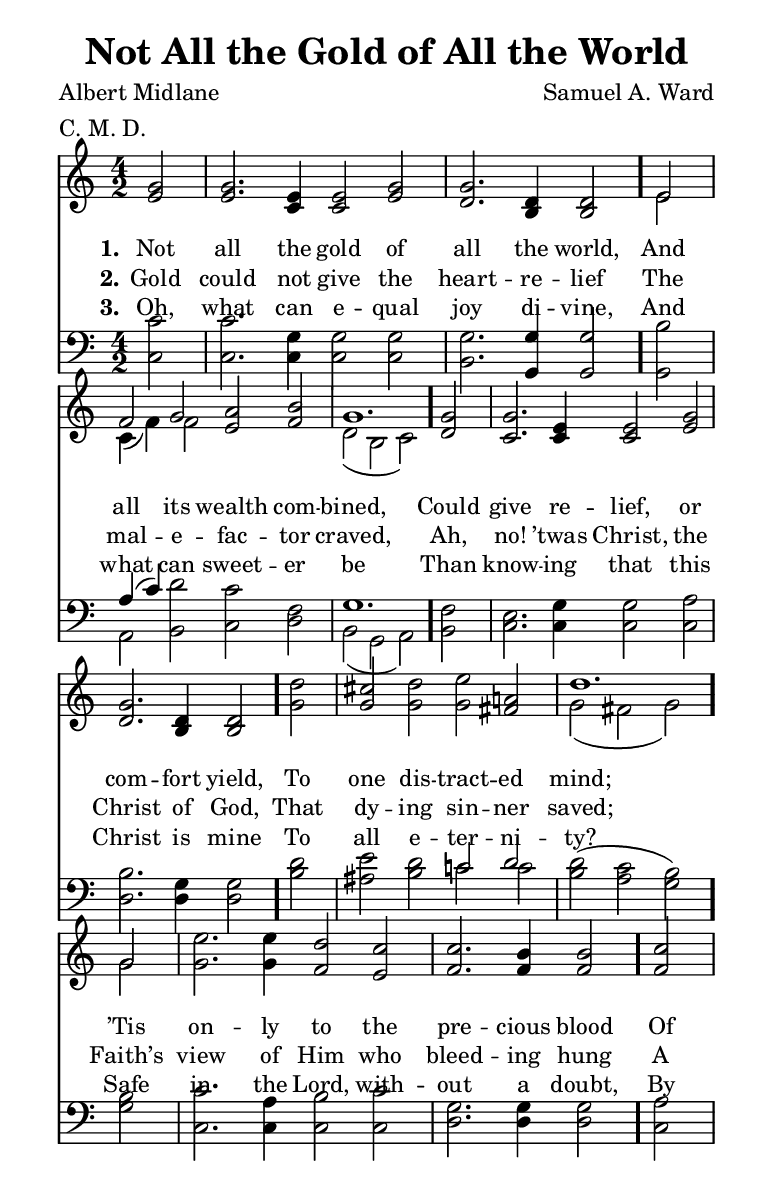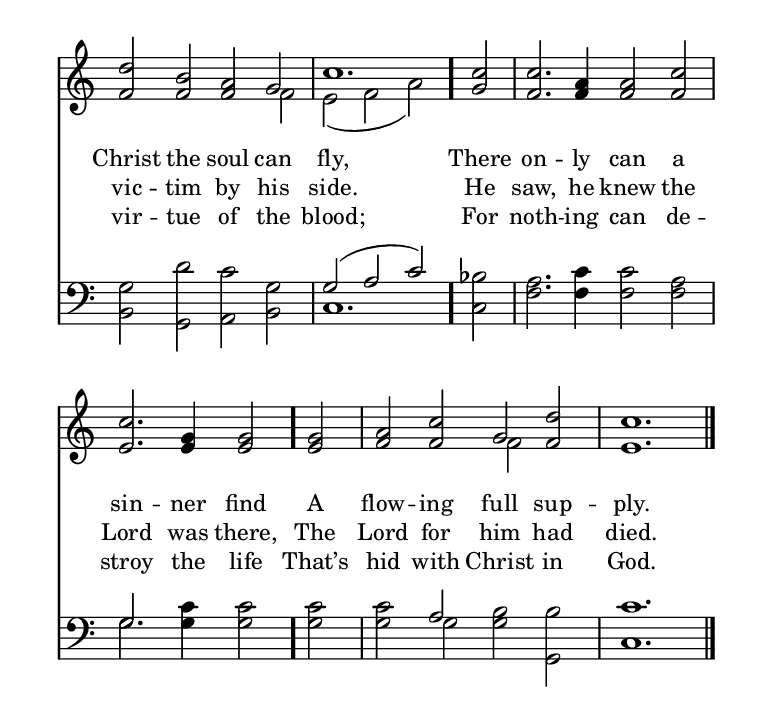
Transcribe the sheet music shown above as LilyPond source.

\include "common/global.ily"
\paper {
  \include "common/paper.ily"
  systems-per-page = 4
page-count = 1

}

\header{
  %gospel
  hymnnumber = "104"
  title = "Not All the Gold of All the World"
  tunename = "Materna" % see https://hymnary.org/tune/materna_ward
  meter = "C. M. D."
  poet = "Albert Midlane" % see https://hymnary.org/text/not_all_the_gold_of_all_the_world
  composer = "Samuel A. Ward" % see https://hymnary.org/tune/materna_ward
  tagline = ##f
}

% for fermata in MIDI
ta = { \tempo 2=88 }
tb = { \tempo 2=44 }

patternAA = { c2 | c2. c4 c2 c2 | c2. c4 c2 }

patternBA = { c2 | c2 c2 c2 c2 | c1. }
patternBB = { c2 | c4( c4) c2 c2 c2 | c2( c2 c2) }
patternBC = { c2 | c4( c4) c2 c2 c2 | c1. }
patternBD = { c2 | c2 c2 c2 c2 | c2( c2 c2) }

global = {
  \include "common/overrides.ily"
  \override Staff.TimeSignature.style = #'numbered
  \time 4/2
  \override Score.MetronomeMark.transparent = ##t % hide all fermata changes too
  \ta
  \key c \major
  \partial 2
  \autoBeamOff
}

notesSoprano = {
\global
\relative c'' {

  \changePitch \patternAA { g | g e e g | g d d }
  \changePitch \patternBA { e | f g a b | g }
  \changePitch \patternAA { g | g e e g | g d d }
  \changePitch \patternBA { d' | cis d e a,! | d }

  \changePitch \patternAA { g, | e' e d c | c b b }
  \changePitch \patternBA { c | d b a g | c }
  \changePitch \patternAA { c | c a a c | c g g }
  \changePitch \patternBA { g | a c g d' | c }

  \bar "|."

}
}

notesAlto = {
\global
\relative e' {

  \changePitch \patternAA { e | e c c e | d b b }
  \changePitch \patternBB { e | c f f e f | d b c }
  \changePitch \patternAA { d | c c c e | d b b }
  \changePitch \patternBD { g' | g g g fis | g fis g }

  \changePitch \patternAA { g | g g f e | f f f }
  \changePitch \patternBD { f | f f f f | e f a }
  \changePitch \patternAA { g | f f f f | e e e }
  \changePitch \patternBA { e | f f f f | e }

}
}

notesTenor = {
\global
\relative a {

  \changePitch \patternAA { c | c g g g | g g g }
  \changePitch \patternBC { b | a c d c f, | g }
  \changePitch \patternAA { f | e g g a | b g g }
  \changePitch \patternBD { d' | e d c! d | d c b }

  \changePitch \patternAA { b | c a b c | g g g }
  \changePitch \patternBD { a | g d' c g | g a c }
  \changePitch \patternAA { bes | a c c a | g c c }
  \changePitch \patternBA { c | c a b b | c }

}
}

notesBass = {
\global
\relative f {

  \changePitch \patternAA { c | c c c c | b g g }
  \changePitch \patternBD { g | a b c d | b g a }
  \changePitch \patternAA { b | c c c c | d d d }
  \changePitch \patternBD { b' | ais b c! c | b a g }

  \changePitch \patternAA { g | c, c c c | d d d }
  \changePitch \patternBA { c | b g a b | c }
  \changePitch \patternAA { c | f f f f | g g g }
  \changePitch \patternBA { g | g g g g, | c }

}
}

wordsA = \lyricmode {
\set stanza = "1."

Not all the gold of all the world, \bar "."
And all its wealth com -- bined, \bar "."
Could give re -- lief, or com -- fort yield, \bar "."
To one dis -- tract -- ed mind; \bar "."
’Tis on -- ly to the pre -- cious blood \bar "."
Of Christ the soul can fly, \bar "."
There on -- ly can a sin -- ner find \bar "."
A flow -- ing full sup -- ply. \bar "."

}

wordsB = \lyricmode {
\set stanza = "2."

Gold could not give the heart -- re -- lief
The mal -- e -- fac -- tor craved,
Ah, no! ’twas Christ, the Christ of God,
That dy -- ing sin -- ner saved;
Faith’s view of Him who bleed -- ing hung
A vic -- tim by his side.
He saw, he knew the Lord was there,
The Lord for him had died.

}

wordsC = \lyricmode {
\set stanza = "3."

Oh, what can e -- qual joy di -- vine,
And what can sweet -- er be
Than know -- ing that this Christ is mine
To all e -- ter -- ni -- ty?
Safe in the Lord, with -- out a doubt,
By vir -- tue of the blood;
For noth -- ing can de -- stroy the life
That’s hid with Christ in God.

}

\score {
  \context ChoirStaff <<
    \context Staff = upper <<
      \set Staff.autoBeaming = ##f
      \set ChoirStaff.systemStartDelimiter = #'SystemStartBar
      \set ChoirStaff.printPartCombineTexts = ##f
      \partcombine #'(2 . 11) \notesSoprano \notesAlto
      \context NullVoice = sopranos { \voiceOne << \notesSoprano >> }
      \context Lyrics = one   \lyricsto sopranos \wordsA
      \context Lyrics = two   \lyricsto sopranos \wordsB
      \context Lyrics = three \lyricsto sopranos \wordsC
    >>
    \context Staff = men <<
      \set Staff.autoBeaming = ##f
      \clef bass
      \set ChoirStaff.printPartCombineTexts = ##f
      \partcombine #'(2 . 11) \notesTenor \notesBass
    >>
  >>
  \layout {
    \include "common/layout.ily"
  }
  #(cond ((ly:get-option 'eog-midi-permitted) #{ \midi{
    \include "common/midi.ily"
  } #}))
}

\version "2.19.49"  % necessary for upgrading to future LilyPond versions.

% vi:set et ts=2 sw=2 ai nocindent syntax=lilypond:
